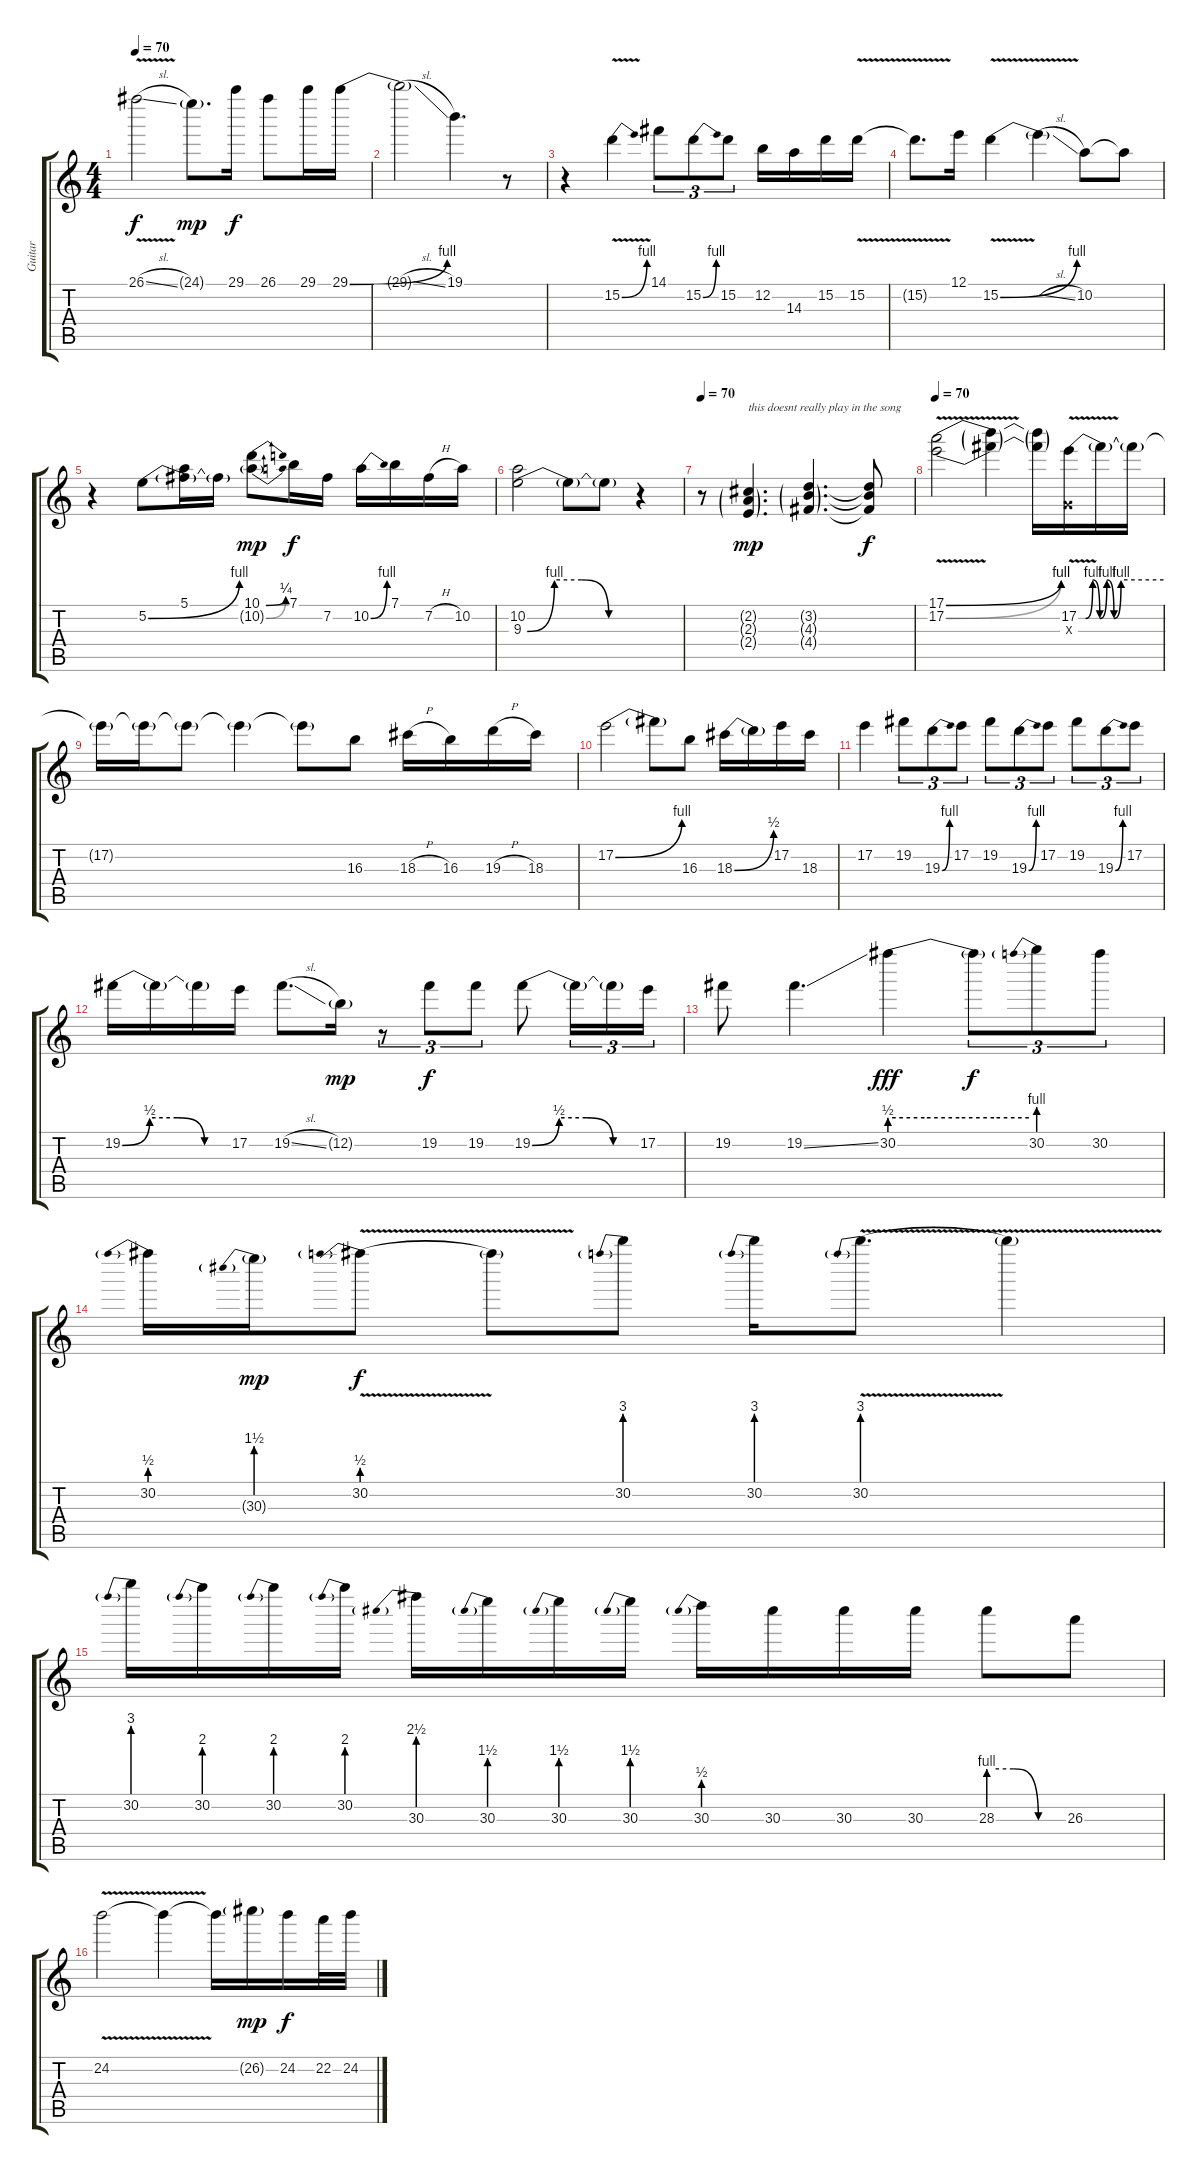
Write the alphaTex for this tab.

\track ("Guitar" "Guitar") {instrument overdrivenguitar}
\staff {score tabs}
\tuning (E4 B3 G3 D3 A2 E2) {hide}
\ts (4 4)
\tempo 70
\clef g2
\ks c
26.1{v sl}.2{dy f} 24.1{g}.8{d dy mp} 29.1.16{dy f} 26.1.8 29.1.16 29.1{be (bend 0 0 60 4)}.16 |
29.1{sl t}.2 19.1.4{d} r.8 |
r.4 15.2{be (bend 0 0 60 4) v}.4 14.1.8{tu (3 2)} 15.2{be (bend 0 0 60 4)}.8{tu (3 2)} 15.2.8{tu (3 2)} 12.2.16 14.3.16 15.2.16 15.2{v}.16 |
15.2{t}.8{d} 12.1.16 15.2{be (bend 0 0 60 4) v}.4 15.2{sl t}.4 10.2.8 10.2{t}.8 |
r.4 5.2{be (bend 0 0 60 4)}.8 (5.1 5.2{t}).16 5.2{t}.16 (10.1{be (bend 0 0 60 1)} 10.2{be (bend 0 0 60 1) g}).8{dy mp} 7.1.16{dy f} 7.2.16 10.2{be (bend 0 0 60 4)}.16 7.1.16 7.2{h}.16 10.2.16 |
(10.2 9.3{be (custom 0 0 15 4 30 4 45 0 60 0)}).2 9.3{t}.8 9.3{t}.8 r.4 |
\tempo 70
r.8 (2.2{g} 2.3{g} 2.4{g}).4{d txt "this doesnt really play in the song" dy mp} (3.2{g} 4.3{g} 4.4{g}).4{d} (3.2{t} 4.3{t} 4.4{t}).8{dy f} |
\tempo 70
(17.1{be (bend 0 0 60 4) v} 17.2{be (bend 0 0 60 4) v}).2 (17.1{t} 17.2{t}).4 (17.1{t} 17.2{t}).16 (17.2{be (custom 0 0 5 0 10 4 15 0 20 4 25 0 30 4 60 4) v} 0.3{v x}).16 17.2{t}.16 17.2{t}.16 |
17.2{t}.16 17.2{t}.16 17.2{t}.8 17.2{t}.4 17.2{t}.8 16.3.8 18.3{h}.16 16.3.16 19.3{h}.16 18.3.16 |
17.2{be (bend 0 0 60 4)}.2 17.2{t}.8 16.3.8 18.3{be (bend 0 0 60 2)}.16 18.3{t}.16 17.2.16 18.3.16 |
17.2.4 19.2.8{tu (3 2)} 19.3{be (bend 0 0 60 4)}.8{tu (3 2)} 17.2.8{tu (3 2)} 19.2.8{tu (3 2)} 19.3{be (bend 0 0 60 4)}.8{tu (3 2)} 17.2.8{tu (3 2)} 19.2.8{tu (3 2)} 19.3{be (bend 0 0 60 4)}.8{tu (3 2)} 17.2.8{tu (3 2)} |
19.2{be (custom 0 0 15 2 30 2 45 0 60 0)}.16 19.2{t}.16 19.2{t}.16 17.2.16 19.2{sl}.8{d} 12.2{g}.16{dy mp} r.8{tu (3 2)} 19.2.8{tu (3 2) dy f} 19.2.8{tu (3 2)} 19.2{be (custom 0 0 15 2 30 2 45 0 60 0)}.8 19.2{t}.16{tu (3 2)} 19.2{t}.16{tu (3 2)} 17.2.16{tu (3 2)} |
19.2.8 19.2{ss}.4{d} 30.2{be (custom 0 2 15 2 30 2 45 2 60 2)}.4{dy fff} 30.2{t}.8{tu (3 2) dy f} 30.2{be (prebend 0 4 60 4)}.8{tu (3 2)} 30.2.8{tu (3 2)} |
30.2{be (prebend 0 2 60 2)}.16 30.3{be (prebend 0 6 60 6) g}.16{dy mp} 30.2{be (prebend 0 2 60 2) v}.8{dy f} 30.2{t}.8 30.2{be (prebend 0 12 60 12)}.8 30.2{be (prebend 0 12 60 12)}.16 30.2{be (prebend 0 12 60 12) v}.8{d} 30.2{t}.4 |
30.2{be (prebend 0 12 60 12)}.16 30.2{be (prebend 0 8 60 8)}.16 30.2{be (prebend 0 8 60 8)}.16 30.2{be (prebend 0 8 60 8)}.16 30.3{be (prebend 0 10 60 10)}.16 30.3{be (prebend 0 6 60 6)}.16 30.3{be (prebend 0 6 60 6)}.16 30.3{be (prebend 0 6 60 6)}.16 30.3{be (prebend 0 2 60 2)}.16 30.3.16 30.3.16 30.3.16 28.3{be (custom 0 4 20 4 40 0 60 0)}.8 26.3.8 |
24.2{v}.2 24.2{t}.4 24.2{t}.16 26.2{g}.16{dy mp} 24.2.16{dy f} 22.2.32 24.2.32
